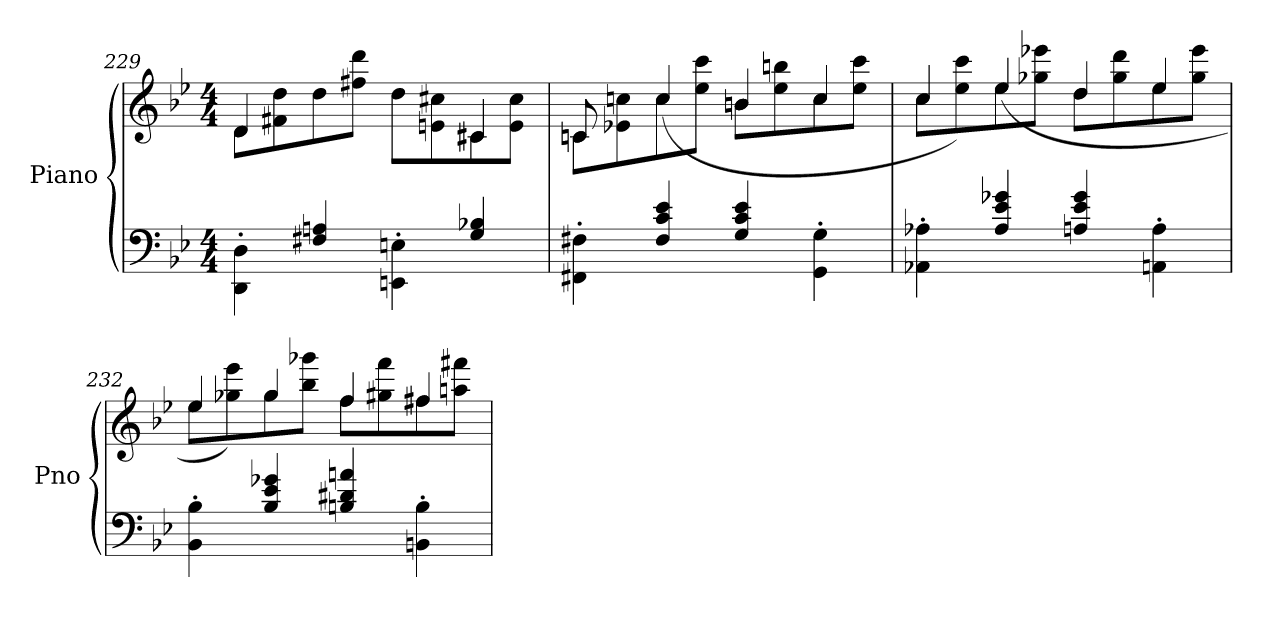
**kern	**kern
*part1	*part1
*staff2	*staff1
*I"Piano	*
*I'Pno	*
*clefF4	*clefG2
*k[b-e-]	*k[b-e-]
*B-:	*B-:
*M4/4	*M4/4
=229	=229
*	*^
4DD\'< 4D\'<	8d\L	4d/
.	8f#X\ 8dd\	.
4F#X/ 4An/	8dd\	2ryy
.	8ff#X\ 8ddd\J	.
4EEn\'< 4En\'<	8dd\L	.
.	8en\ 8cc#X\	.
4G/ 4B-X/	8c#X\	4c#X/
.	8e\ 8cc#\J	.
=230	=230	=230
4FF#X\'< 4F#X\'<	8cn\L	8cn/
.	8e-X\ 8ccn\	8ryy
4F#/ 4c/ 4e-/	8cc\	(>4cc/
.	8ee-\ 8ccc\J	.
4G/ 4c/ 4e-/	8bn\L	4bn/
.	8ee-\ 8bbn\	.
4GG\'< 4G\'<	8cc\	4cc/
.	8ee-\ 8ccc\J	.
!!LO:LB:g=z	!!
=231	=231	=231
4AA-X\'> 4A-X\'>	8cc\L	4cc/
.	8ee-\ 8ccc\)	.
4A-/ 4e-/ 4g-X/	8ee-\	(>4ee-/
.	8gg-X\ 8eee-X\J	.
4An/ 4e-/ 4g-/	8dd\L	4dd/
.	8gg-\ 8ddd\	.
4AAn\'> 4A\'>	8ee-\	4ee-/
.	8gg-\ 8eee-\J	.
!!LO:PB:g=z	!!
=232	=232	=232
4BB-\'> 4B-\'>	8ee-\L	4ee-/
.	8gg-X\ 8eee-\)	.
4B-/ 4e-/ 4g-X/	8gg-\	4gg-/
.	8bb-\ 8ggg-X\J	.
4Bn/ 4d#X/ 4an/	8ff\L	4ff/
.	8gg#X\ 8fff\	.
4BBn\'> 4B\'>	8ff#X\	4ff#X/
.	8aan\ 8fff#X\J	.
*	*v	*v
=	=
*-	*-
